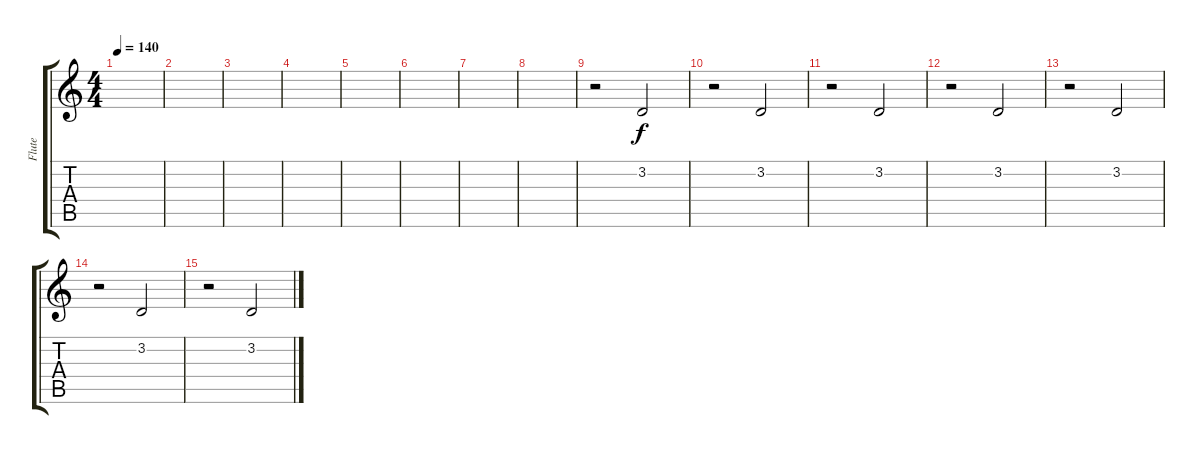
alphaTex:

\track ("Flute" "Flute") {instrument flute}
\staff {score tabs}
\tuning (E4 B3 G3 D3 A2 E2) {hide}
\ts (4 4)
\tempo 140
\clef g2
\ks c
|
|
|
|
|
|
|
|
r.2 3.2.2 |
r.2 3.2.2 |
r.2 3.2.2 |
r.2 3.2.2 |
r.2 3.2.2 |
r.2 3.2.2 |
r.2 3.2.2
